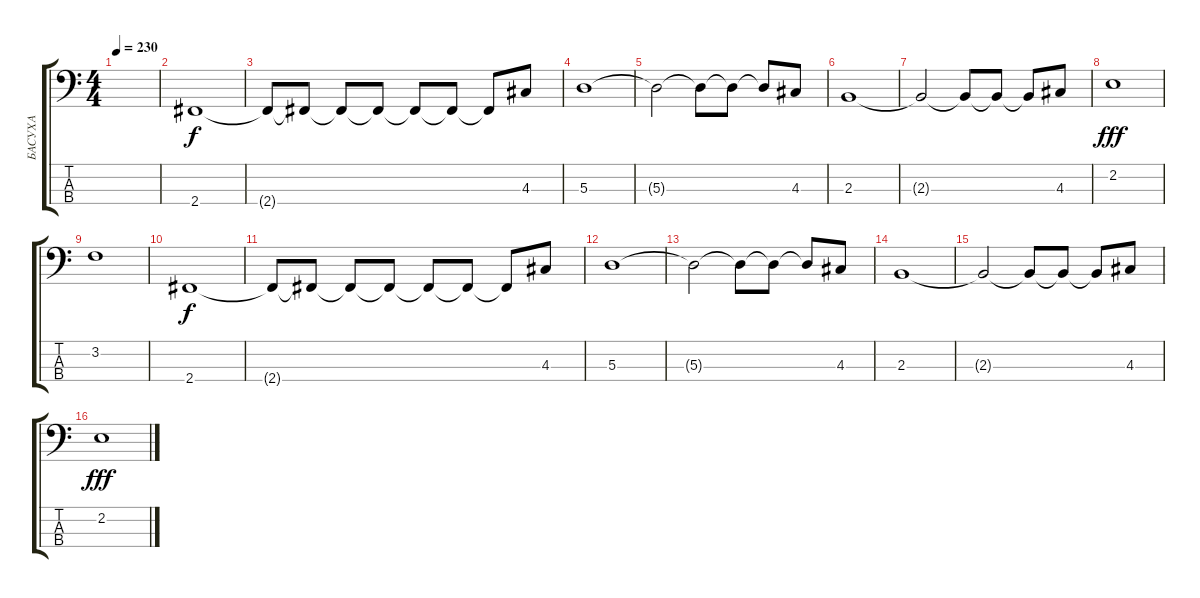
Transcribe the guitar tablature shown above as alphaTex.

\track ("БАСУХА" "БАСУХА") {instrument electricbassfinger}
\staff {score tabs}
\tuning (G2 D2 A1 E1) {hide}
\ts (4 4)
\tempo 230
\clef f4
\ks c
|
2.4.1 |
2.4{t}.8 2.4{t}.8 2.4{t}.8 2.4{t}.8 2.4{t}.8 2.4{t}.8 2.4{t}.8 4.3.8 |
5.3.1 |
5.3{t}.2 5.3{t}.8 5.3{t}.8 5.3{t}.8 4.3.8 |
2.3.1 |
2.3{t}.2 2.3{t}.8 2.3{t}.8 2.3{t}.8 4.3.8 |
2.2.1{dy fff} |
3.2.1 |
2.4.1{dy f} |
2.4{t}.8 2.4{t}.8 2.4{t}.8 2.4{t}.8 2.4{t}.8 2.4{t}.8 2.4{t}.8 4.3.8 |
5.3.1 |
5.3{t}.2 5.3{t}.8 5.3{t}.8 5.3{t}.8 4.3.8 |
2.3.1 |
2.3{t}.2 2.3{t}.8 2.3{t}.8 2.3{t}.8 4.3.8 |
2.2.1{dy fff}
